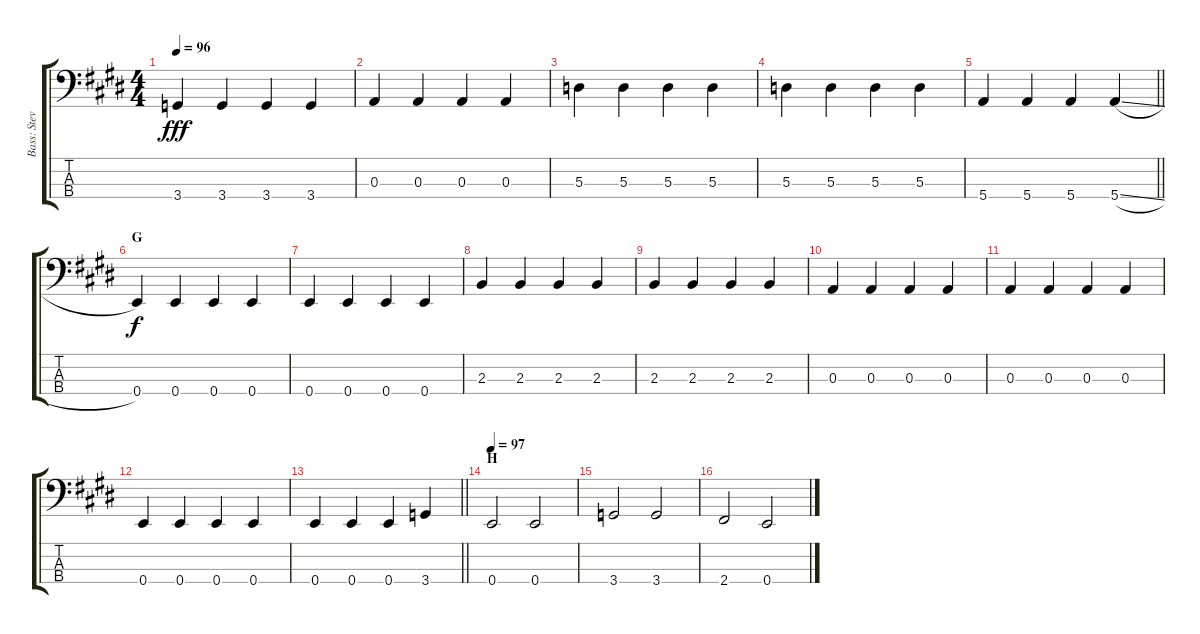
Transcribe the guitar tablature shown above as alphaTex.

\track ("Bass: Steve" "Bass: Stev") {instrument electricbassfinger}
\staff {score tabs}
\tuning (G2 D2 A1 E1) {hide}
\ts (4 4)
\tempo 96
\clef f4
\ks e
3.4.4{dy fff} 3.4.4 3.4.4 3.4.4 |
0.3.4 0.3.4 0.3.4 0.3.4 |
5.3.4 5.3.4 5.3.4 5.3.4 |
5.3.4 5.3.4 5.3.4 5.3.4 |
\barLineRight lightlight
5.4.4 5.4.4 5.4.4 5.4{sl}.4 |
\section ("" "G")
0.4.4{dy f} 0.4.4 0.4.4 0.4.4 |
0.4.4 0.4.4 0.4.4 0.4.4 |
2.3.4 2.3.4 2.3.4 2.3.4 |
2.3.4 2.3.4 2.3.4 2.3.4 |
0.3.4 0.3.4 0.3.4 0.3.4 |
0.3.4 0.3.4 0.3.4 0.3.4 |
0.4.4 0.4.4 0.4.4 0.4.4 |
\barLineRight lightlight
0.4.4 0.4.4 0.4.4 3.4.4 |
\section ("" "H")
\tempo 97
0.4.2 0.4.2 |
3.4.2 3.4.2 |
2.4.2 0.4.2
